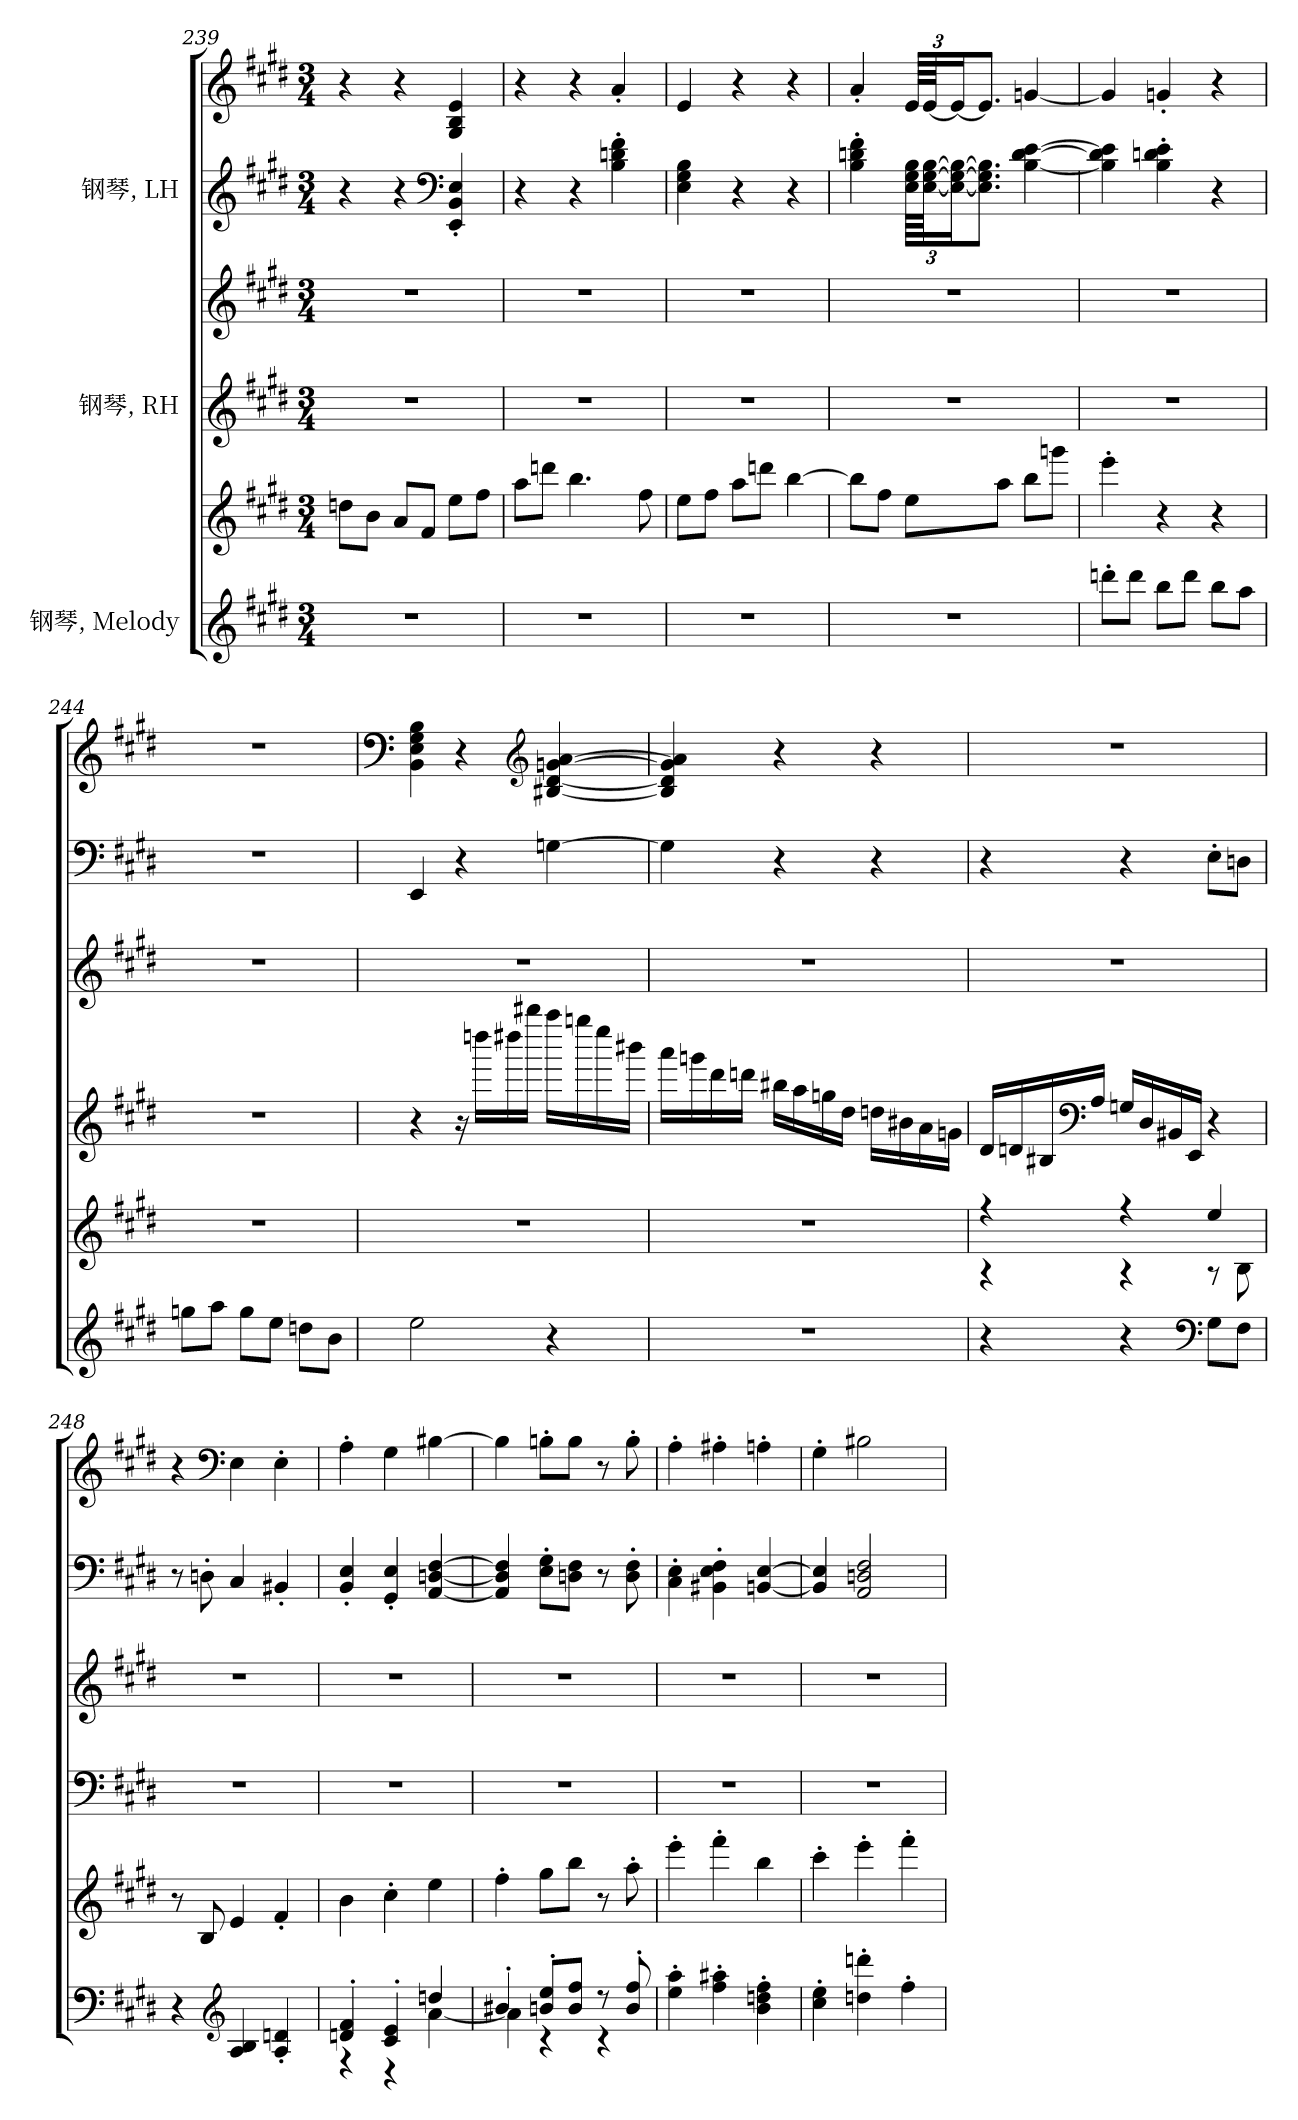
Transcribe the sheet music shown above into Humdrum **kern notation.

**kern	**kern	**kern	**kern	**kern	**kern
*part3	*part3	*part2	*part2	*part1	*part1
*staff6	*staff5	*staff4	*staff3	*staff2	*staff1
*I"钢琴, Melody	*	*I"钢琴, RH	*	*I"钢琴, LH	*
!!LO:PB:g=z
*clefG2	*clefG2	*clefG2	*clefG2	*clefG2	*clefG2
*k[f#c#g#d#]	*k[f#c#g#d#]	*k[f#c#g#d#]	*k[f#c#g#d#]	*k[f#c#g#d#]	*k[f#c#g#d#]
*M3/4	*M3/4	*M3/4	*M3/4	*M3/4	*M3/4
=239	=239	=239	=239	=239	=239
2.r	8ddn\L	2.r	2.r	4r	4r
.	8b\J	.	.	.	.
.	8a/L	.	.	4r	4r
.	8f#/J	.	.	.	.
*	*	*	*	*clefF4	*
.	8ee\L	.	.	4EE/' 4BB/' 4E/'	4G#/ 4B/ 4e/
.	8ff#\J	.	.	.	.
=240	=240	=240	=240	=240	=240
2.r	8aa\L	2.r	2.r	4r	4r
.	8dddn\J	.	.	.	.
.	4.bb\	.	.	4r	4r
.	.	.	.	4B\' 4dn\' 4f#\'	4a'/
.	8ff#\	.	.	.	.
=241	=241	=241	=241	=241	=241
2.r	8ee\L	2.r	2.r	4E\ 4G#\ 4B\	4e/
.	8ff#\J	.	.	.	.
.	8aa\L	.	.	4r	4r
.	8dddn\J	.	.	.	.
.	[4bb\	.	.	4r	4r
=242	=242	=242	=242	=242	=242
2.r	8bb\L]	2.r	2.r	4B\' 4dn\' 4f#\'	4a'/
.	8ff#\J	.	.	.	.
*	*	*	*	*Xbrackettup	*Xbrackettup
.	8ee\L	.	.	96E\ 96G#\ 96B\LLLL	96e/LLLL
.	.	.	.	[96E\ [96G#\ [96B\JJ	[96e/JJ
.	.	.	.	24E\_ 24G#\_ 24B\_J	24e/J_
.	.	.	.	8.E\] 8.G#\] 8.B\]J	8.e/J]
.	8aa\J	.	.	.	.
.	8bb\L	.	.	[4B\ [4d\ [4e\	[4gn/
.	8gggn\J	.	.	.	.
!!LO:LB:g=z
=243	=243	=243	=243	=243	=243
8dddn'\L	4eee'\	2.r	2.r	4B\] 4d\] 4e\]	4g/]
8ddd\J	.	.	.	.	.
8bb\L	4r	.	.	4B\' 4dn\' 4e\'	4gn'/
8ddd\J	.	.	.	.	.
8bb\L	4r	.	.	4r	4r
8aa\J	.	.	.	.	.
=244	=244	=244	=244	=244	=244
8ggn\L	2.r	2.r	2.r	2.r	2.r
8aa\J	.	.	.	.	.
8gg\L	.	.	.	.	.
8ee\J	.	.	.	.	.
8ddn\L	.	.	.	.	.
8b\J	.	.	.	.	.
=245	=245	=245	=245	=245	=245
*	*	*	*	*	*clefF4
2ee\	2.r	4r	2.r	4EE/	4BB\ 4E\ 4G#\ 4B\
.	.	16r	.	4r	4r
.	.	16ddddn\LL	.	.	.
.	.	16dddd#X\	.	.	.
.	.	16bbbb#X\JJ	.	.	.
*	*	*	*	*	*clefG2
4r	.	16aaaa\LL	.	[4Gn\	[4B#X/ [4d#/ [4gn/ [4a/
.	.	16ggggn\	.	.	.
.	.	16eeee\	.	.	.
.	.	16bbb#X\JJ	.	.	.
!!LO:PB:g=z
=246	=246	=246	=246	=246	=246
2.r	2.r	16aaa\LL	2.r	4G\]	4B#/] 4d#/] 4g/] 4a/]
.	.	16gggn\	.	.	.
.	.	16ddd#\	.	.	.
.	.	16dddn\JJ	.	.	.
.	.	16bb#X\LL	.	4r	4r
.	.	16aa\	.	.	.
.	.	16ggn\	.	.	.
.	.	16dd#\JJ	.	.	.
.	.	16ddn\LL	.	4r	4r
.	.	16b#X\	.	.	.
.	.	16a\	.	.	.
.	.	16gn\JJ	.	.	.
=247	=247	=247	=247	=247	=247
*	*^	*	*	*	*
4r	4r	4r	16d#/LL	2.r	4r	2.r
.	.	.	16dn/	.	.	.
.	.	.	16B#X/	.	.	.
*	*	*	*clefF4	*	*	*
.	.	.	16A/JJ	.	.	.
4r	4r	4r	16Gn/LL	.	4r	.
.	.	.	16D#/	.	.	.
.	.	.	16BB#X/	.	.	.
.	.	.	16EE/JJ	.	.	.
*clefF4	*	*	*	*	*	*
8G#\L	4ee/	8r	4r	.	8E'\L	.
8F#\J	.	8B\	.	.	8Dn\J	.
*	*v	*v	*	*	*	*
!!LO:LB:g=z
=248	=248	=248	=248	=248	=248
4r	8r	2.r	2.r	8r	4r
.	8B/	.	.	8Dn'\	.
*clefG2	*	*	*	*	*clefF4
4A/ 4B/	4e/	.	.	4C#/	4E\
4A/' 4dn/'	4f#'/	.	.	4BB#X'/	4E'\
=249	=249	=249	=249	=249	=249
*^	*	*	*	*	*
4dn/' 4f#/'	4r	4b\	2.r	2.r	4BB/' 4E/'	4A'\
4c#/' 4e/'	4r	4cc#'\	.	.	4GG#/' 4E/'	4G#\
4ddn/	[4a\	4ee\	.	.	[4AA/ [4Dn/ [4F#/	[4B#X\
=250	=250	=250	=250	=250	=250	=250
4b#X'/	4a\]	4ff#'\	2.r	2.r	4AA/] 4D/] 4F#/]	4B#\]
8bn/' 8ee/'L	4r	8gg#\L	.	.	8E\' 8G#\'L	8Bn'\L
8b/ 8ff#/J	.	8bb\J	.	.	8Dn\ 8F#\J	8B\J
8r	4r	8r	.	.	8r	8r
8b/' 8ff#/'	.	8aa'\	.	.	8D\' 8F#\'	8B'\
*v	*v	*	*	*	*	*
=251	=251	=251	=251	=251	=251
4ee\' 4aa\'	4eee'\	2.r	2.r	4C#\' 4E\'	4A'\
4ff#\' 4aa#X\'	4fff#'\	.	.	4BB#X\' 4E\' 4F#\'	4A#X'\
4b\' 4ddn\' 4ff#\'	4bb\	.	.	[4BBn/ [4E/	4An'\
=252	=252	=252	=252	=252	=252
4cc#\' 4ee\'	4ccc#'\	2.r	2.r	4BB/] 4E/]	4G#'\
4ddn\' 4dddn\'	4eee'\	.	.	2AA/ 2Dn/ 2F#/	2B#X\
4ff#'\	4fff#'\	.	.	.	.
=	=	=	=	=	=
*-	*-	*-	*-	*-	*-
